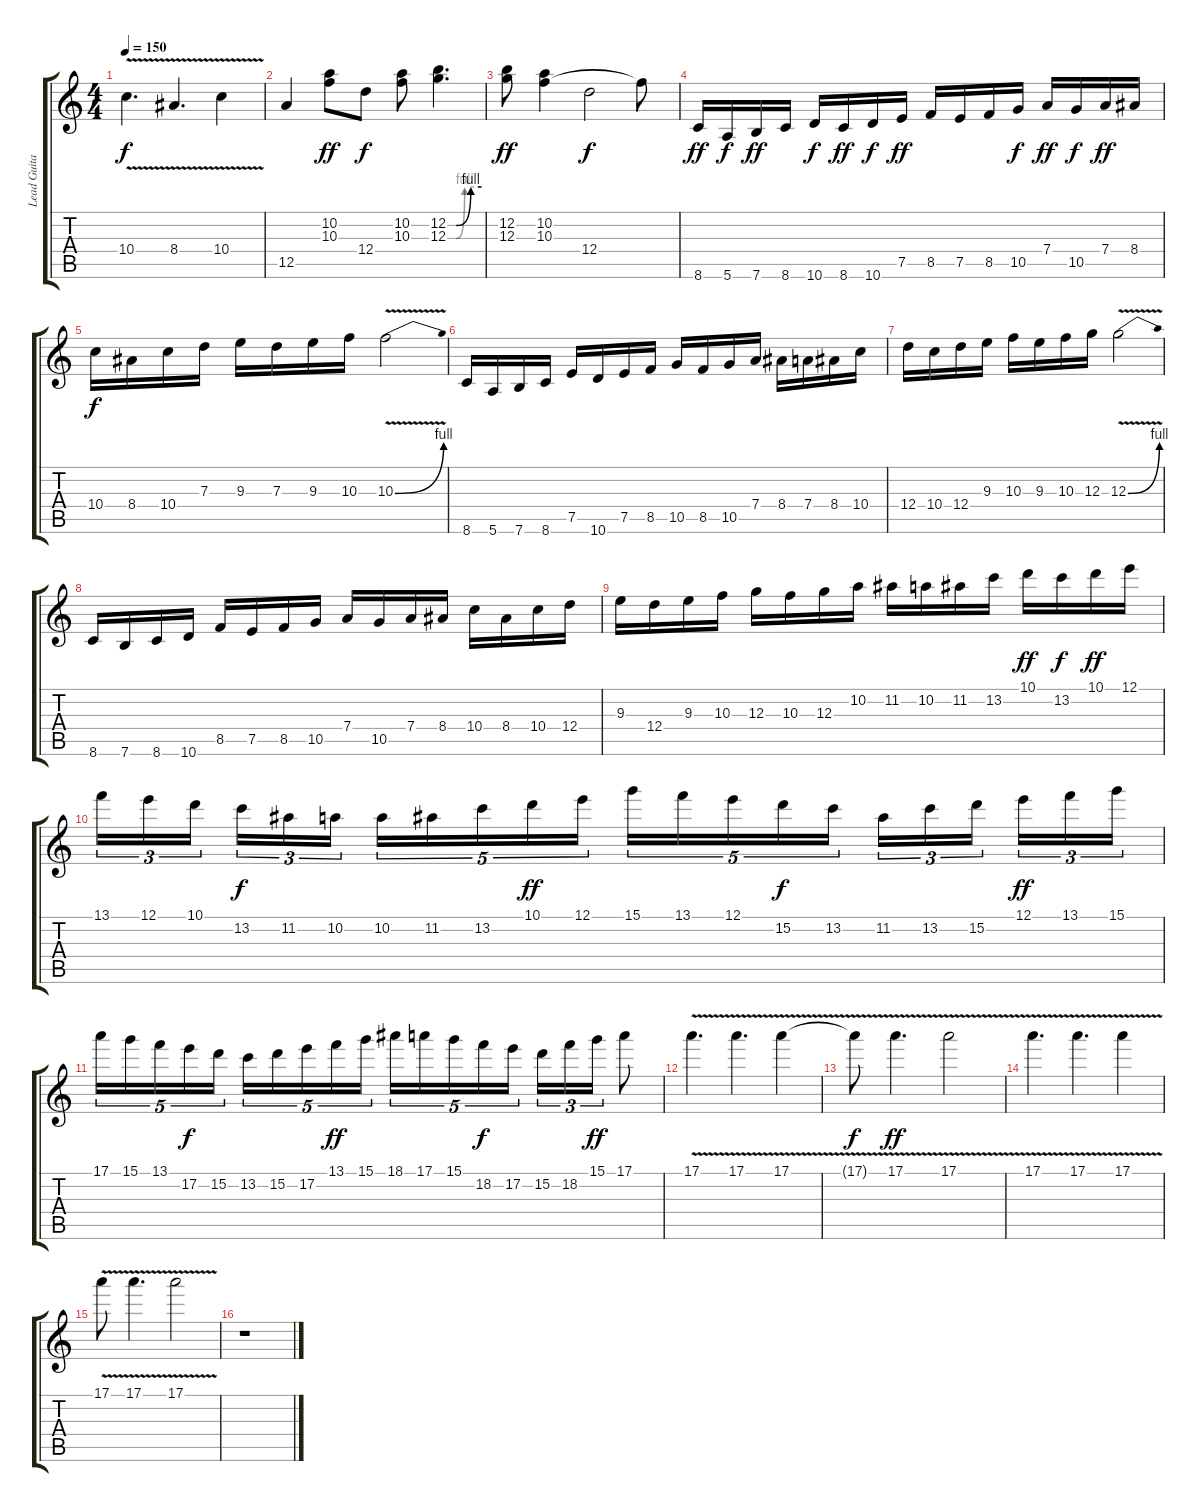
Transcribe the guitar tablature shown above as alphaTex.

\track ("Lead Guitar" "Lead Guita") {instrument overdrivenguitar}
\staff {score tabs}
\tuning (E4 B3 G3 D3 A2 E2) {hide}
\ts (4 4)
\tempo 150
\clef g2
\ks c
10.4{v}.4{d dy f} 8.4{v}.4{d} 10.4{v}.4 |
12.5.4 (10.2 10.3).8{dy ff} 12.4.8{dy f} (10.2 10.3).8 (12.2{be (custom 0 0 15 0 41 4 60 4)} 12.3{be (custom 0 0 15 0 30 4 60 4)}).4{d} |
(12.2 12.3).8{dy ff} (10.2 10.3).4 12.4.2{dy f} 10.3{t}.8 |
8.6.16{dy ff} 5.6.16{dy f} 7.6.16{dy ff} 8.6.16 10.6.16{dy f} 8.6.16{dy ff} 10.6.16{dy f} 7.5.16{dy ff} 8.5.16 7.5.16 8.5.16 10.5.16{dy f} 7.4.16{dy ff} 10.5.16{dy f} 7.4.16{dy ff} 8.4.16 |
10.4.16{dy f} 8.4.16 10.4.16 7.3.16 9.3.16 7.3.16 9.3.16 10.3.16 10.3{be (bend 0 0 60 4) v}.2 |
8.6.16 5.6.16 7.6.16 8.6.16 7.5.16 10.6.16 7.5.16 8.5.16 10.5.16 8.5.16 10.5.16 7.4.16 8.4.16 7.4.16 8.4.16 10.4.16 |
12.4.16 10.4.16 12.4.16 9.3.16 10.3.16 9.3.16 10.3.16 12.3.16 12.3{be (bend 0 0 60 4) v}.2 |
8.6.16 7.6.16 8.6.16 10.6.16 8.5.16 7.5.16 8.5.16 10.5.16 7.4.16 10.5.16 7.4.16 8.4.16 10.4.16 8.4.16 10.4.16 12.4.16 |
9.3.16 12.4.16 9.3.16 10.3.16 12.3.16 10.3.16 12.3.16 10.2.16 11.2.16 10.2.16 11.2.16 13.2.16 10.1.16{dy ff} 13.2.16{dy f} 10.1.16{dy ff} 12.1.16 |
13.1.16{tu (3 2)} 12.1.16{tu (3 2)} 10.1.16{tu (3 2) beam splitsecondary} 13.2.16{tu (3 2) dy f} 11.2.16{tu (3 2)} 10.2.16{tu (3 2)} 10.2.16{tu (5 4)} 11.2.16{tu (5 4)} 13.2.16{tu (5 4)} 10.1.16{tu (5 4) dy ff} 12.1.16{tu (5 4)} 15.1.16{tu (5 4)} 13.1.16{tu (5 4)} 12.1.16{tu (5 4)} 15.2.16{tu (5 4) dy f} 13.2.16{tu (5 4)} 11.2.16{tu (3 2)} 13.2.16{tu (3 2)} 15.2.16{tu (3 2) beam splitsecondary} 12.1.16{tu (3 2) dy ff} 13.1.16{tu (3 2)} 15.1.16{tu (3 2)} |
17.1.16{tu (5 4)} 15.1.16{tu (5 4)} 13.1.16{tu (5 4)} 17.2.16{tu (5 4) dy f} 15.2.16{tu (5 4)} 13.2.16{tu (5 4)} 15.2.16{tu (5 4)} 17.2.16{tu (5 4)} 13.1.16{tu (5 4) dy ff} 15.1.16{tu (5 4)} 18.1.16{tu (5 4)} 17.1.16{tu (5 4)} 15.1.16{tu (5 4)} 18.2.16{tu (5 4) dy f} 17.2.16{tu (5 4)} 15.2.16{tu (3 2)} 18.2.16{tu (3 2)} 15.1.16{tu (3 2) dy ff} 17.1.8 |
17.1{v}.4{d} 17.1{v}.4{d} 17.1{v}.4 |
17.1{t}.8{dy f} 17.1{v}.4{d dy ff} 17.1{v}.2 |
17.1{v}.4{d} 17.1{v}.4{d} 17.1{v}.4 |
17.1{v}.8 17.1{v}.4{d} 17.1{v}.2 |
r.1
